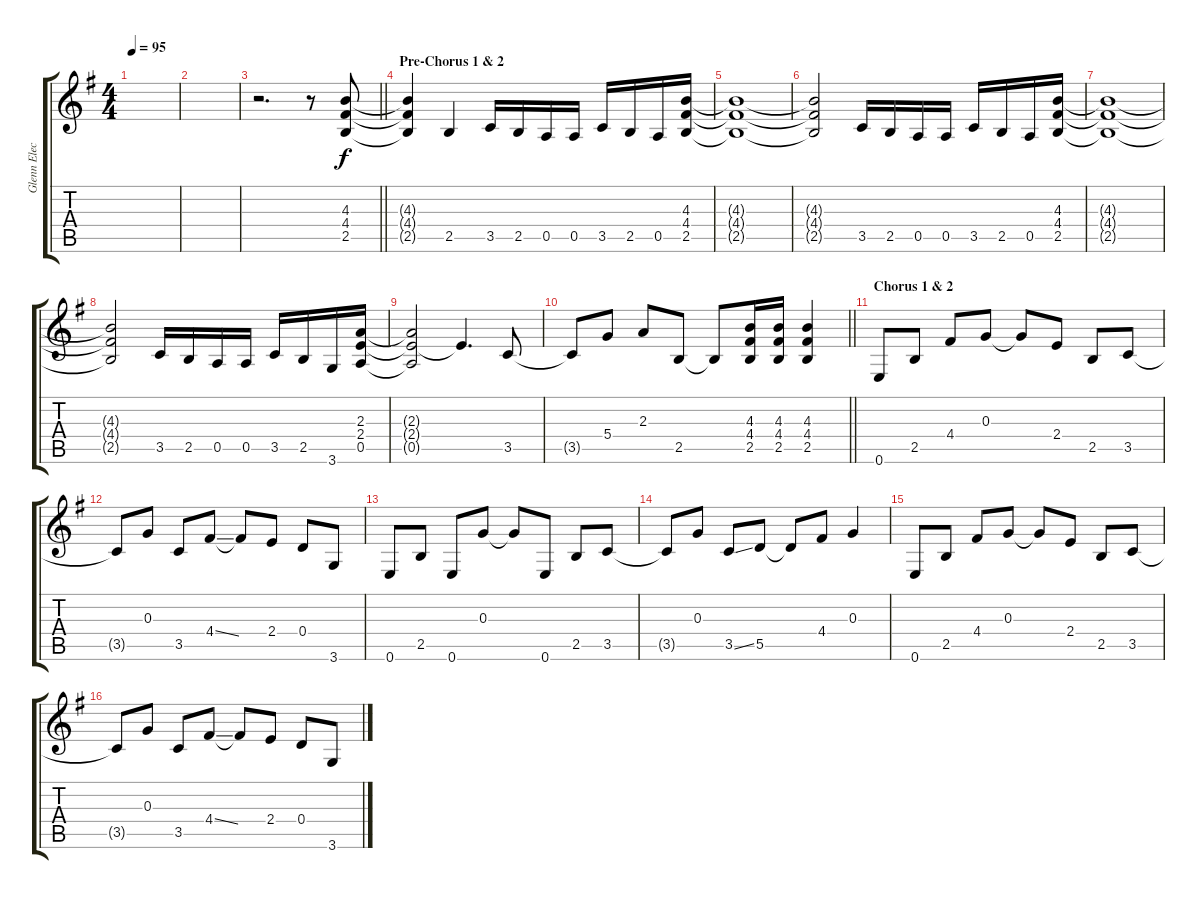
\track ("Glenn Electric" "Glenn Elec") {instrument distortionguitar}
\staff {score tabs}
\tuning (E4 B3 G3 D3 A2 E2) {hide}
\ts (4 4)
\tempo 95
\clef g2
\ks g
|
|
\barLineRight lightlight
r.2{d} r.8 (4.3 4.4 2.5).8 |
\section ("" "Pre-Chorus 1 & 2")
(4.3{t} 4.4{t} 2.5{t}).4 2.5.4 3.5.16 2.5.16 0.5.16 0.5.16 3.5.16 2.5.16 0.5.16 (4.3 4.4 2.5).16 |
(4.3{t} 4.4{t} 2.5{t}).1 |
(4.3{t} 4.4{t} 2.5{t}).2 3.5.16 2.5.16 0.5.16 0.5.16 3.5.16 2.5.16 0.5.16 (4.3 4.4 2.5).16 |
(4.3{t} 4.4{t} 2.5{t}).1 |
(4.3{t} 4.4{t} 2.5{t}).2 3.5.16 2.5.16 0.5.16 0.5.16 3.5.16 2.5.16 3.6.16 (2.3 2.4 0.5).16 |
(2.3{t} 2.4{t} 0.5{t}).2 2.4{t}.4{d} 3.5.8 |
\barLineRight lightlight
3.5{t}.8 5.4.8 2.3.8 2.5.8 2.5{t}.8 (4.3 4.4 2.5).16 (4.3 4.4 2.5).16 (4.3 4.4 2.5).4 |
\section ("" "Chorus 1 & 2")
0.6.8 2.5.8 4.4.8 0.3.8 0.3{t}.8 2.4.8 2.5.8 3.5.8 |
3.5{t}.8 0.3.8 3.5.8 4.4{ss}.8 4.4{t}.8 2.4.8 0.4.8 3.6.8 |
0.6.8 2.5.8 0.6.8 0.3.8 0.3{t}.8 0.6.8 2.5.8 3.5.8 |
3.5{t}.8 0.3.8 3.5{ss}.8 5.5.8 5.5{t}.8 4.4.8 0.3.4 |
0.6.8 2.5.8 4.4.8 0.3.8 0.3{t}.8 2.4.8 2.5.8 3.5.8 |
3.5{t}.8 0.3.8 3.5.8 4.4{ss}.8 4.4{t}.8 2.4.8 0.4.8 3.6.8
